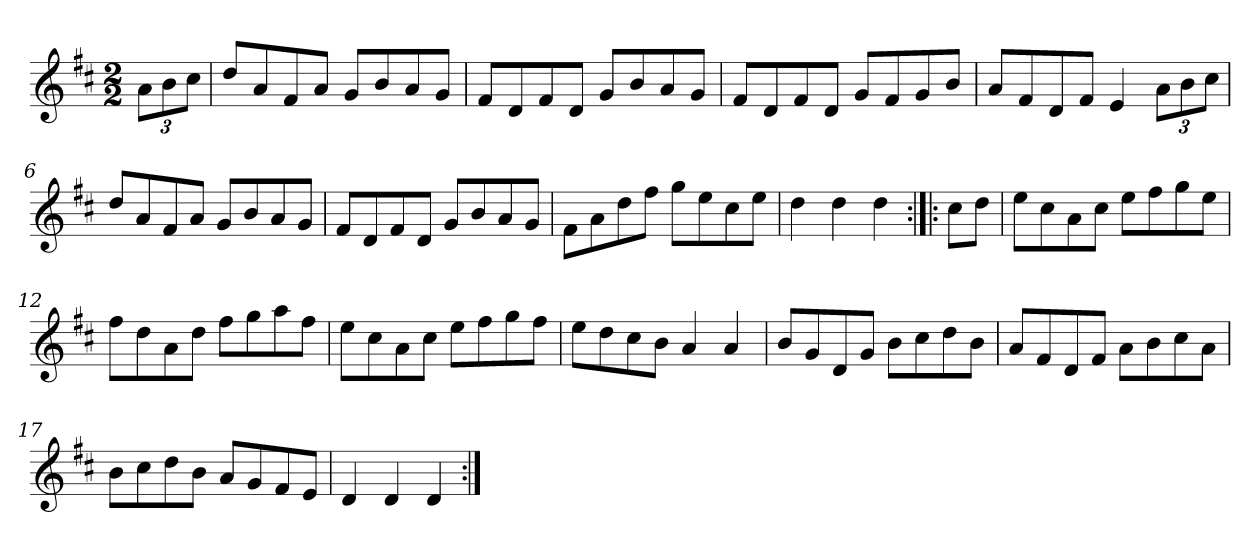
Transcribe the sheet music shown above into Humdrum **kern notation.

**kern
*part1
*staff1
*clefG2
*k[f#c#]
*D:
*M2/2
*Xbrackettup
=1
12a\L
12b\
12cc#\J
=2
8dd/L
8a/
8f#/
8a/J
8g/L
8b/
8a/
8g/J
=3
8f#/L
8d/
8f#/
8d/J
8g/L
8b/
8a/
8g/J
=4
8f#/L
8d/
8f#/
8d/J
8g/L
8f#/
8g/
8b/J
=5
8a/L
8f#/
8d/
8f#/J
4e/
12a\L
12b\
12cc#\J
=6
8dd/L
8a/
8f#/
8a/J
8g/L
8b/
8a/
8g/J
!!LO:LB:g=z
=7
8f#/L
8d/
8f#/
8d/J
8g/L
8b/
8a/
8g/J
=8
8f#\L
8a\
8dd\
8ff#\J
8gg\L
8ee\
8cc#\
8ee\J
=9
4dd\
4dd\
4dd\
=10:|!|:
8cc#\L
8dd\J
=11
8ee\L
8cc#\
8a\
8cc#\J
8ee\L
8ff#\
8gg\
8ee\J
=12
8ff#\L
8dd\
8a\
8dd\J
8ff#\L
8gg\
8aa\
8ff#\J
!!LO:LB:g=z
=13
8ee\L
8cc#\
8a\
8cc#\J
8ee\L
8ff#\
8gg\
8ff#\J
=14
8ee\L
8dd\
8cc#\
8b\J
4a/
4a/
=15
8b/L
8g/
8d/
8g/J
8b\L
8cc#\
8dd\
8b\J
=16
8a/L
8f#/
8d/
8f#/J
8a\L
8b\
8cc#\
8a\J
=17
8b\L
8cc#\
8dd\
8b\J
8a/L
8g/
8f#/
8e/J
=18
4d/
4d/
4d/
=:|!
*-
